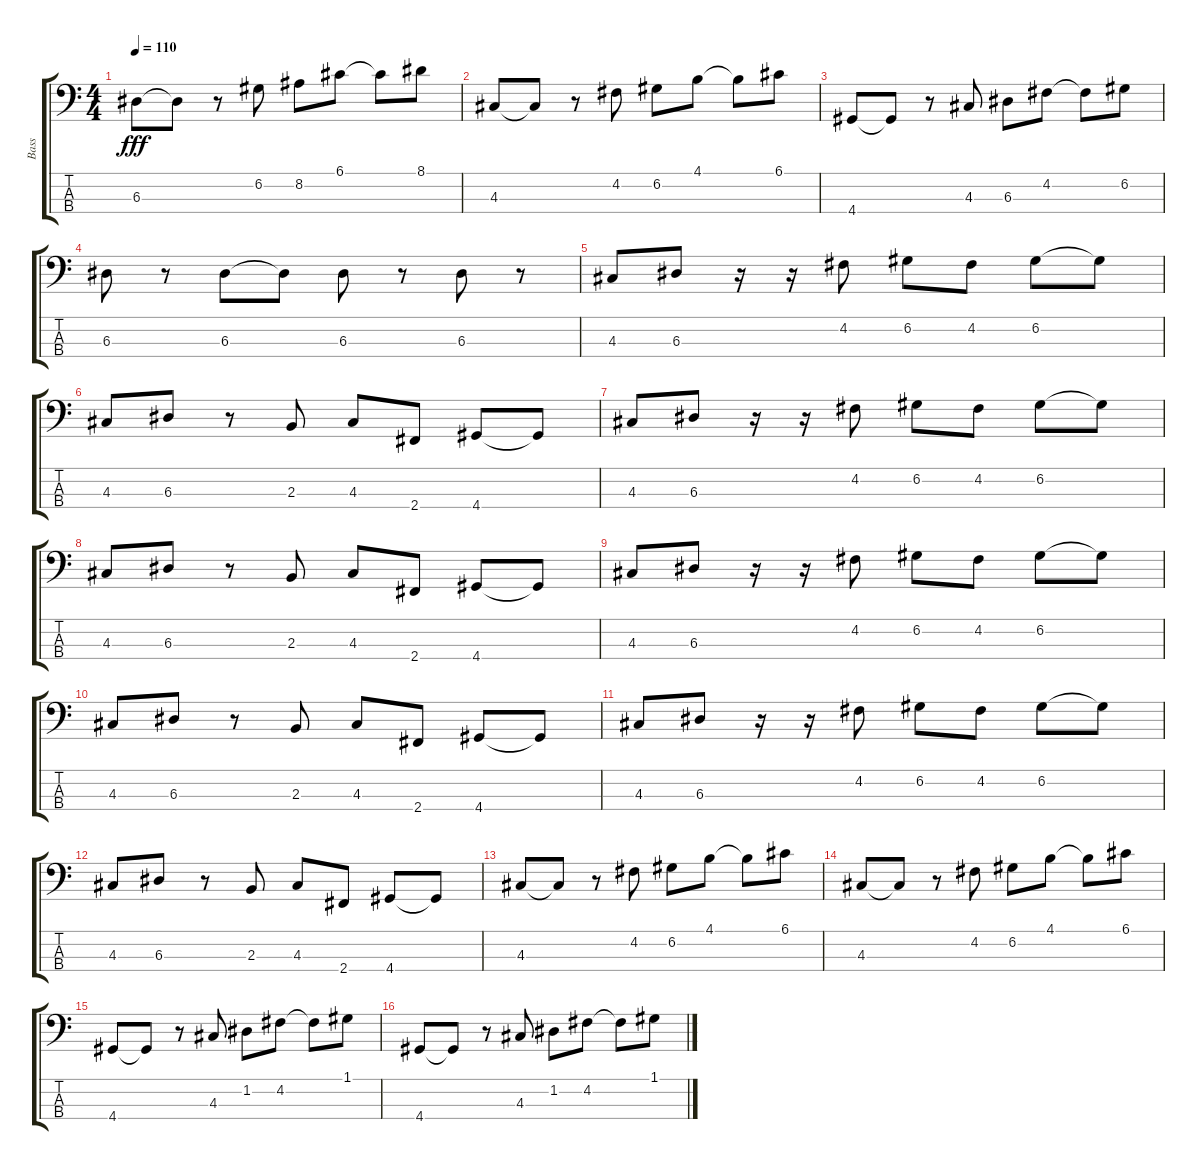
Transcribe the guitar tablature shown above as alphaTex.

\track ("Bass" "Bass") {instrument electricbasspick}
\staff {score tabs}
\tuning (G2 D2 A1 E1) {hide}
\ts (4 4)
\tempo 110
\clef f4
\ks c
6.3.8{dy fff} 6.3{t}.8 r.8 6.2.8 8.2.8 6.1.8 6.1{t}.8 8.1.8 |
4.3.8 4.3{t}.8 r.8 4.2.8 6.2.8 4.1.8 4.1{t}.8 6.1.8 |
4.4.8 4.4{t}.8 r.8 4.3.8 6.3.8 4.2.8 4.2{t}.8 6.2.8 |
6.3.8 r.8 6.3.8 6.3{t}.8 6.3.8 r.8 6.3.8 r.8 |
4.3.8 6.3.8 r.16 r.16 4.2.8 6.2.8 4.2.8 6.2.8 6.2{t}.8 |
4.3.8 6.3.8 r.8 2.3.8 4.3.8 2.4.8 4.4.8 4.4{t}.8 |
4.3.8 6.3.8 r.16 r.16 4.2.8 6.2.8 4.2.8 6.2.8 6.2{t}.8 |
4.3.8 6.3.8 r.8 2.3.8 4.3.8 2.4.8 4.4.8 4.4{t}.8 |
4.3.8 6.3.8 r.16 r.16 4.2.8 6.2.8 4.2.8 6.2.8 6.2{t}.8 |
4.3.8 6.3.8 r.8 2.3.8 4.3.8 2.4.8 4.4.8 4.4{t}.8 |
4.3.8 6.3.8 r.16 r.16 4.2.8 6.2.8 4.2.8 6.2.8 6.2{t}.8 |
4.3.8 6.3.8 r.8 2.3.8 4.3.8 2.4.8 4.4.8 4.4{t}.8 |
4.3.8 4.3{t}.8 r.8 4.2.8 6.2.8 4.1.8 4.1{t}.8 6.1.8 |
4.3.8 4.3{t}.8 r.8 4.2.8 6.2.8 4.1.8 4.1{t}.8 6.1.8 |
4.4.8 4.4{t}.8 r.8 4.3.8 1.2.8 4.2.8 4.2{t}.8 1.1.8 |
4.4.8 4.4{t}.8 r.8 4.3.8 1.2.8 4.2.8 4.2{t}.8 1.1.8
